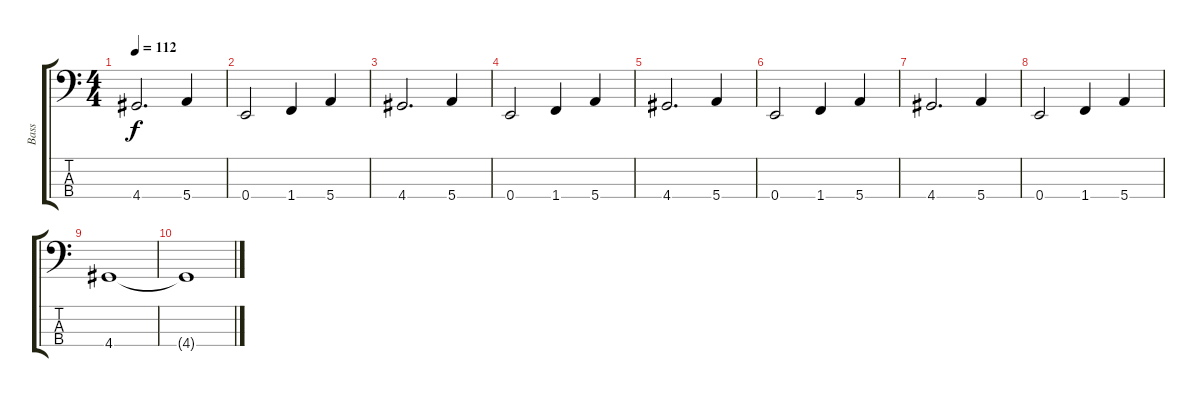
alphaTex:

\track ("Bass" "Bass") {instrument electricbasspick}
\staff {score tabs}
\tuning (G2 D2 A1 E1) {hide}
\ts (4 4)
\tempo 112
\clef f4
\ks c
4.4.2{d dy f} 5.4.4 |
0.4.2 1.4.4 5.4.4 |
4.4.2{d} 5.4.4 |
0.4.2 1.4.4 5.4.4 |
4.4.2{d} 5.4.4 |
0.4.2 1.4.4 5.4.4 |
4.4.2{d} 5.4.4 |
0.4.2 1.4.4 5.4.4 |
4.4.1 |
4.4{t}.1
